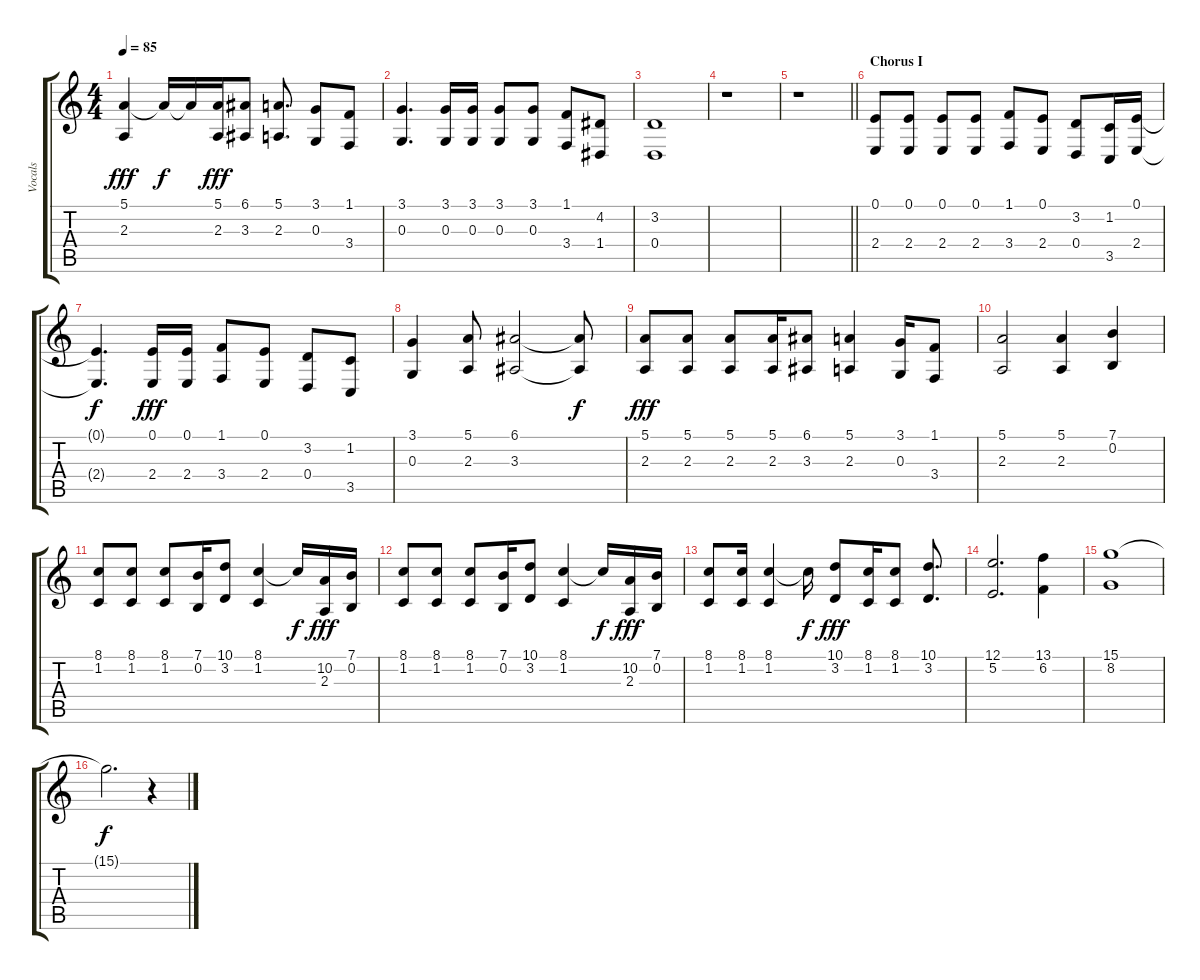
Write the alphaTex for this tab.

\track ("Vocals" "Vocals") {instrument vibraphone}
\staff {score tabs}
\tuning (E4 B3 G3 D3 A2 E2) {hide}
\ts (4 4)
\tempo 85
\clef g2
\ks c
(5.1 2.3).4{dy fff} 5.1{t}.16{dy f} 5.1{t}.16 (5.1 2.3).16{dy fff} (6.1 3.3).8 (5.1 2.3).8{d} (3.1 0.3).8 (1.1 3.4).8 |
(3.1 0.3).4{d} (3.1 0.3).16 (3.1 0.3).16 (3.1 0.3).8 (3.1 0.3).8 (1.1 3.4).8 (4.2 1.4).8 |
(3.2 0.4).1 |
r.1 |
\barLineRight lightlight
r.1 |
\section ("" "Chorus I")
(0.1 2.4).8 (0.1 2.4).8 (0.1 2.4).8 (0.1 2.4).8 (1.1 3.4).8 (0.1 2.4).8 (3.2 0.4).8 (1.2 3.5).16 (0.1 2.4).16 |
(0.1{t} 2.4{t}).4{d dy f} (0.1 2.4).16{dy fff} (0.1 2.4).16 (1.1 3.4).8 (0.1 2.4).8 (3.2 0.4).8 (1.2 3.5).8 |
(3.1 0.3).4 (5.1 2.3).8 (6.1 3.3).2 (6.1{t} 3.3{t}).8{dy f} |
(5.1 2.3).8{dy fff} (5.1 2.3).8 (5.1 2.3).8 (5.1 2.3).16 (6.1 3.3).8 (5.1 2.3).4 (3.1 0.3).16 (1.1 3.4).8 |
(5.1 2.3).2 (5.1 2.3).4 (7.1 0.2).4 |
(8.1 1.2).8 (8.1 1.2).8 (8.1 1.2).8 (7.1 0.2).16 (10.1 3.2).8 (8.1 1.2).4 8.1{t}.16{dy f} (10.2 2.3).16{dy fff} (7.1 0.2).16 |
(8.1 1.2).8 (8.1 1.2).8 (8.1 1.2).8 (7.1 0.2).16 (10.1 3.2).8 (8.1 1.2).4 8.1{t}.16{dy f} (10.2 2.3).16{dy fff} (7.1 0.2).16 |
(8.1 1.2).8 (8.1 1.2).16 (8.1 1.2).4 8.1{t}.16{dy f} (10.1 3.2).8{dy fff} (8.1 1.2).16 (8.1 1.2).8 (10.1 3.2).8{d} |
(12.1 5.2).2{d} (13.1 6.2).4 |
(15.1 8.2).1 |
15.1{t}.2{d dy f} r.4
